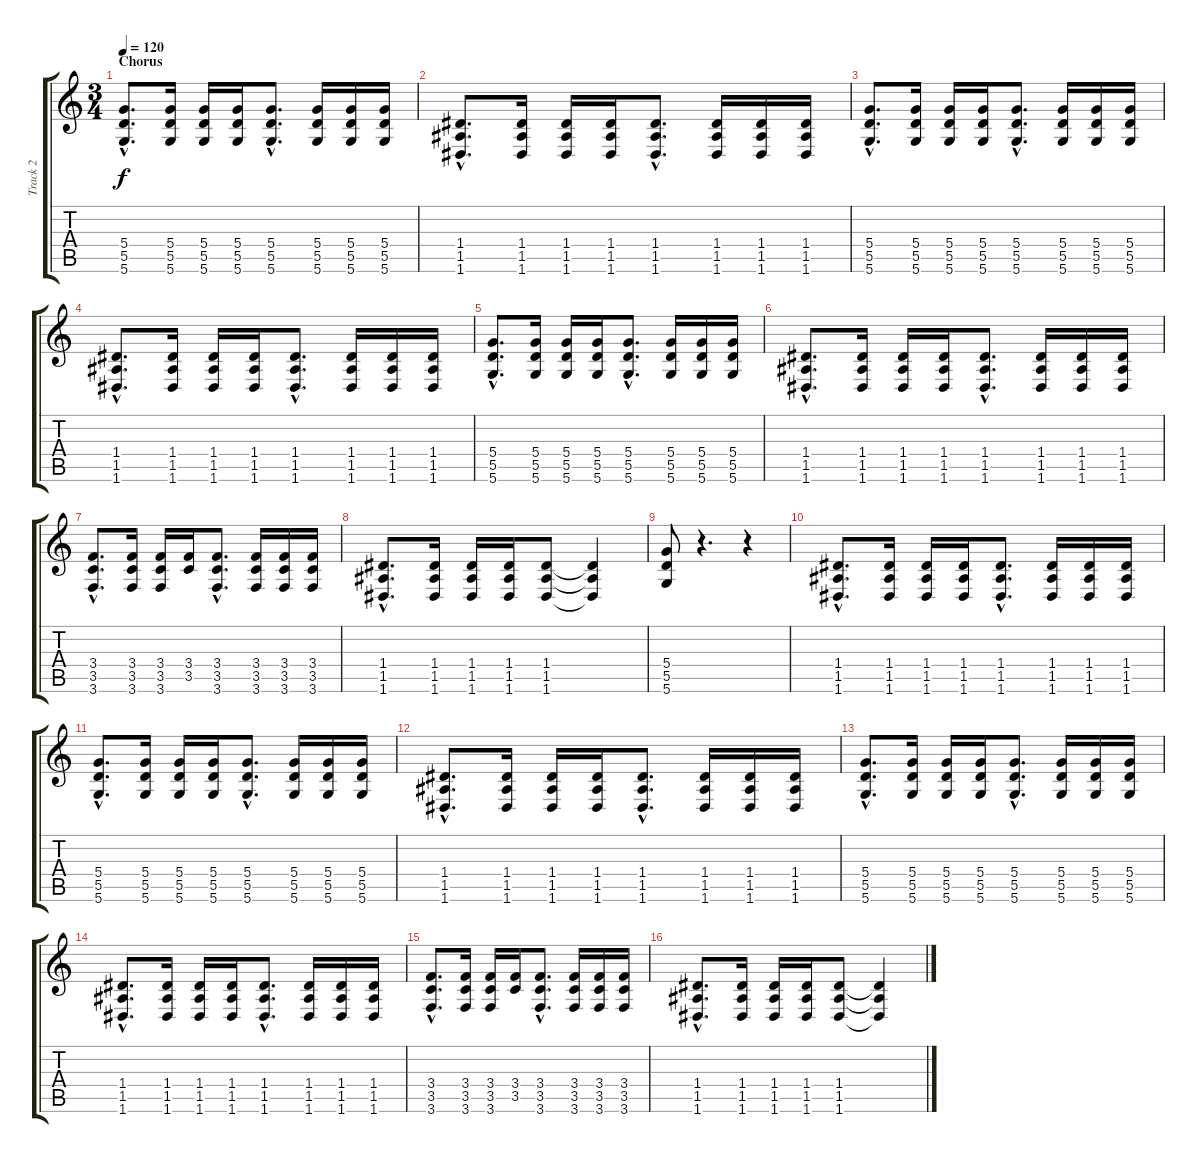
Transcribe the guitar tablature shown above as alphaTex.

\track ("Track 2" "Track 2") {instrument acousticguitarsteel}
\staff {score tabs}
\tuning (E4 B3 G3 D3 A2 D2) {hide}
\ts (3 4)
\section ("" "Chorus")
\tempo 120
\clef g2
\ks c
(5.4{hac} 5.5{hac} 5.6{hac}).8{d dy f} (5.4 5.5 5.6).16 (5.4 5.5 5.6).16 (5.4 5.5 5.6).16 (5.4{hac} 5.5{hac} 5.6{hac}).8{d} (5.4 5.5 5.6).16 (5.4 5.5 5.6).16 (5.4 5.5 5.6).16 |
(1.4{hac} 1.5{hac} 1.6{hac}).8{d} (1.4 1.5 1.6).16 (1.4 1.5 1.6).16 (1.4 1.5 1.6).16 (1.4{hac} 1.5{hac} 1.6{hac}).8{d} (1.4 1.5 1.6).16 (1.4 1.5 1.6).16 (1.4 1.5 1.6).16 |
(5.4{hac} 5.5{hac} 5.6{hac}).8{d} (5.4 5.5 5.6).16 (5.4 5.5 5.6).16 (5.4 5.5 5.6).16 (5.4{hac} 5.5{hac} 5.6{hac}).8{d} (5.4 5.5 5.6).16 (5.4 5.5 5.6).16 (5.4 5.5 5.6).16 |
(1.4{hac} 1.5{hac} 1.6{hac}).8{d} (1.4 1.5 1.6).16 (1.4 1.5 1.6).16 (1.4 1.5 1.6).16 (1.4{hac} 1.5{hac} 1.6{hac}).8{d} (1.4 1.5 1.6).16 (1.4 1.5 1.6).16 (1.4 1.5 1.6).16 |
(5.4{hac} 5.5{hac} 5.6{hac}).8{d} (5.4 5.5 5.6).16 (5.4 5.5 5.6).16 (5.4 5.5 5.6).16 (5.4{hac} 5.5{hac} 5.6{hac}).8{d} (5.4 5.5 5.6).16 (5.4 5.5 5.6).16 (5.4 5.5 5.6).16 |
(1.4{hac} 1.5{hac} 1.6{hac}).8{d} (1.4 1.5 1.6).16 (1.4 1.5 1.6).16 (1.4 1.5 1.6).16 (1.4{hac} 1.5{hac} 1.6{hac}).8{d} (1.4 1.5 1.6).16 (1.4 1.5 1.6).16 (1.4 1.5 1.6).16 |
(3.4{hac} 3.5{hac} 3.6{hac}).8{d} (3.4 3.5 3.6).16 (3.4 3.5 3.6).16 (3.4 3.5).16 (3.4{hac} 3.5{hac} 3.6{hac}).8{d} (3.4 3.5 3.6).16 (3.4 3.5 3.6).16 (3.4 3.5 3.6).16 |
(1.4{hac} 1.5{hac} 1.6{hac}).8{d} (1.4 1.5 1.6).16 (1.4 1.5 1.6).16 (1.4 1.5 1.6).16 (1.4 1.5 1.6).8 (1.4{t} 1.5{t} 1.6{t}).4 |
(5.4 5.5 5.6).8 r.4{d} r.4 |
(1.4{hac} 1.5{hac} 1.6{hac}).8{d} (1.4 1.5 1.6).16 (1.4 1.5 1.6).16 (1.4 1.5 1.6).16 (1.4{hac} 1.5{hac} 1.6{hac}).8{d} (1.4 1.5 1.6).16 (1.4 1.5 1.6).16 (1.4 1.5 1.6).16 |
(5.4{hac} 5.5{hac} 5.6{hac}).8{d} (5.4 5.5 5.6).16 (5.4 5.5 5.6).16 (5.4 5.5 5.6).16 (5.4{hac} 5.5{hac} 5.6{hac}).8{d} (5.4 5.5 5.6).16 (5.4 5.5 5.6).16 (5.4 5.5 5.6).16 |
(1.4{hac} 1.5{hac} 1.6{hac}).8{d} (1.4 1.5 1.6).16 (1.4 1.5 1.6).16 (1.4 1.5 1.6).16 (1.4{hac} 1.5{hac} 1.6{hac}).8{d} (1.4 1.5 1.6).16 (1.4 1.5 1.6).16 (1.4 1.5 1.6).16 |
(5.4{hac} 5.5{hac} 5.6{hac}).8{d} (5.4 5.5 5.6).16 (5.4 5.5 5.6).16 (5.4 5.5 5.6).16 (5.4{hac} 5.5{hac} 5.6{hac}).8{d} (5.4 5.5 5.6).16 (5.4 5.5 5.6).16 (5.4 5.5 5.6).16 |
(1.4{hac} 1.5{hac} 1.6{hac}).8{d} (1.4 1.5 1.6).16 (1.4 1.5 1.6).16 (1.4 1.5 1.6).16 (1.4{hac} 1.5{hac} 1.6{hac}).8{d} (1.4 1.5 1.6).16 (1.4 1.5 1.6).16 (1.4 1.5 1.6).16 |
(3.4{hac} 3.5{hac} 3.6{hac}).8{d} (3.4 3.5 3.6).16 (3.4 3.5 3.6).16 (3.4 3.5).16 (3.4{hac} 3.5{hac} 3.6{hac}).8{d} (3.4 3.5 3.6).16 (3.4 3.5 3.6).16 (3.4 3.5 3.6).16 |
(1.4{hac} 1.5{hac} 1.6{hac}).8{d} (1.4 1.5 1.6).16 (1.4 1.5 1.6).16 (1.4 1.5 1.6).16 (1.4 1.5 1.6).8 (1.4{t} 1.5{t} 1.6{t}).4
